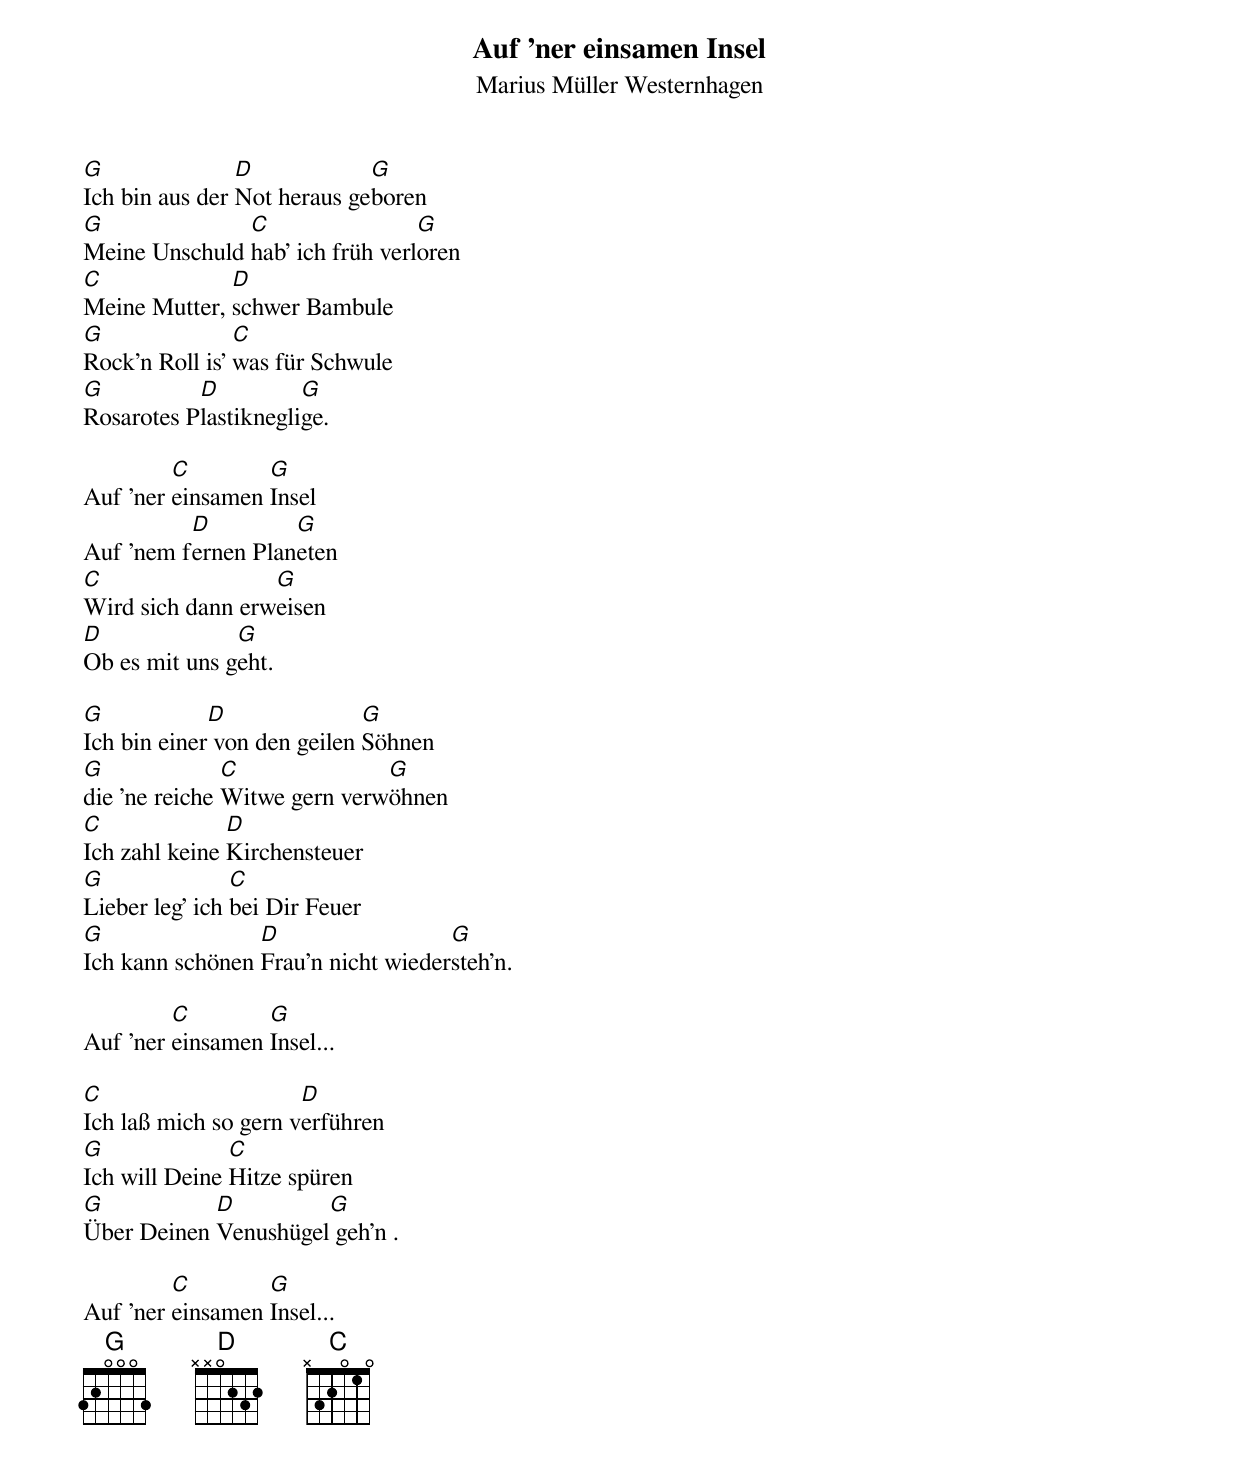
{t:Auf 'ner einsamen Insel}
{st:Marius Müller Westernhagen}

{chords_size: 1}
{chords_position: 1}
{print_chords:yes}
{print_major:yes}
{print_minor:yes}
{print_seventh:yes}
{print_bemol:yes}
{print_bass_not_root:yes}
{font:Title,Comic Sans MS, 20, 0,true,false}
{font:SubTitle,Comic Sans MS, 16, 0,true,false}
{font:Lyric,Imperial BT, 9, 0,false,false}
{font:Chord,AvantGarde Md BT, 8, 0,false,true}
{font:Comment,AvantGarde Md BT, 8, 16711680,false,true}
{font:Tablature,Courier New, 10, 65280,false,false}
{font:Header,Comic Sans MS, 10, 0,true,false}
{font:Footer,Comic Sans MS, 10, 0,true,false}
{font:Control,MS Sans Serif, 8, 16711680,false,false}
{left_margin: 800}
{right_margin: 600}
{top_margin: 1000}
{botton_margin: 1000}
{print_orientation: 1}




[G]Ich bin aus der [D]Not heraus ge[G]boren
[G]Meine Unschuld [C]hab' ich früh verl[G]oren
[C]Meine Mutter, [D]schwer Bambule
[G]Rock'n Roll is' [C]was für Schwule
[G]Rosarotes P[D]lastiknegli[G]ge.

Auf 'ner [C]einsamen [G]Insel
Auf 'nem f[D]ernen Plan[G]eten
[C]Wird sich dann erw[G]eisen
[D]Ob es mit uns g[G]eht.

[G]Ich bin einer[D] von den geilen [G]Söhnen
[G]die 'ne reiche [C]Witwe gern verw[G]öhnen
[C]Ich zahl keine [D]Kirchensteuer
[G]Lieber leg' ich [C]bei Dir Feuer
[G]Ich kann schönen [D]Frau'n nicht wieder[G]steh'n.

Auf 'ner [C]einsamen [G]Insel...

[C]Ich laß mich so gern v[D]erführen
[G]Ich will Deine [C]Hitze spüren
[G]Über Deinen [D]Venushügel[G] geh'n .

Auf 'ner [C]einsamen [G]Insel...
